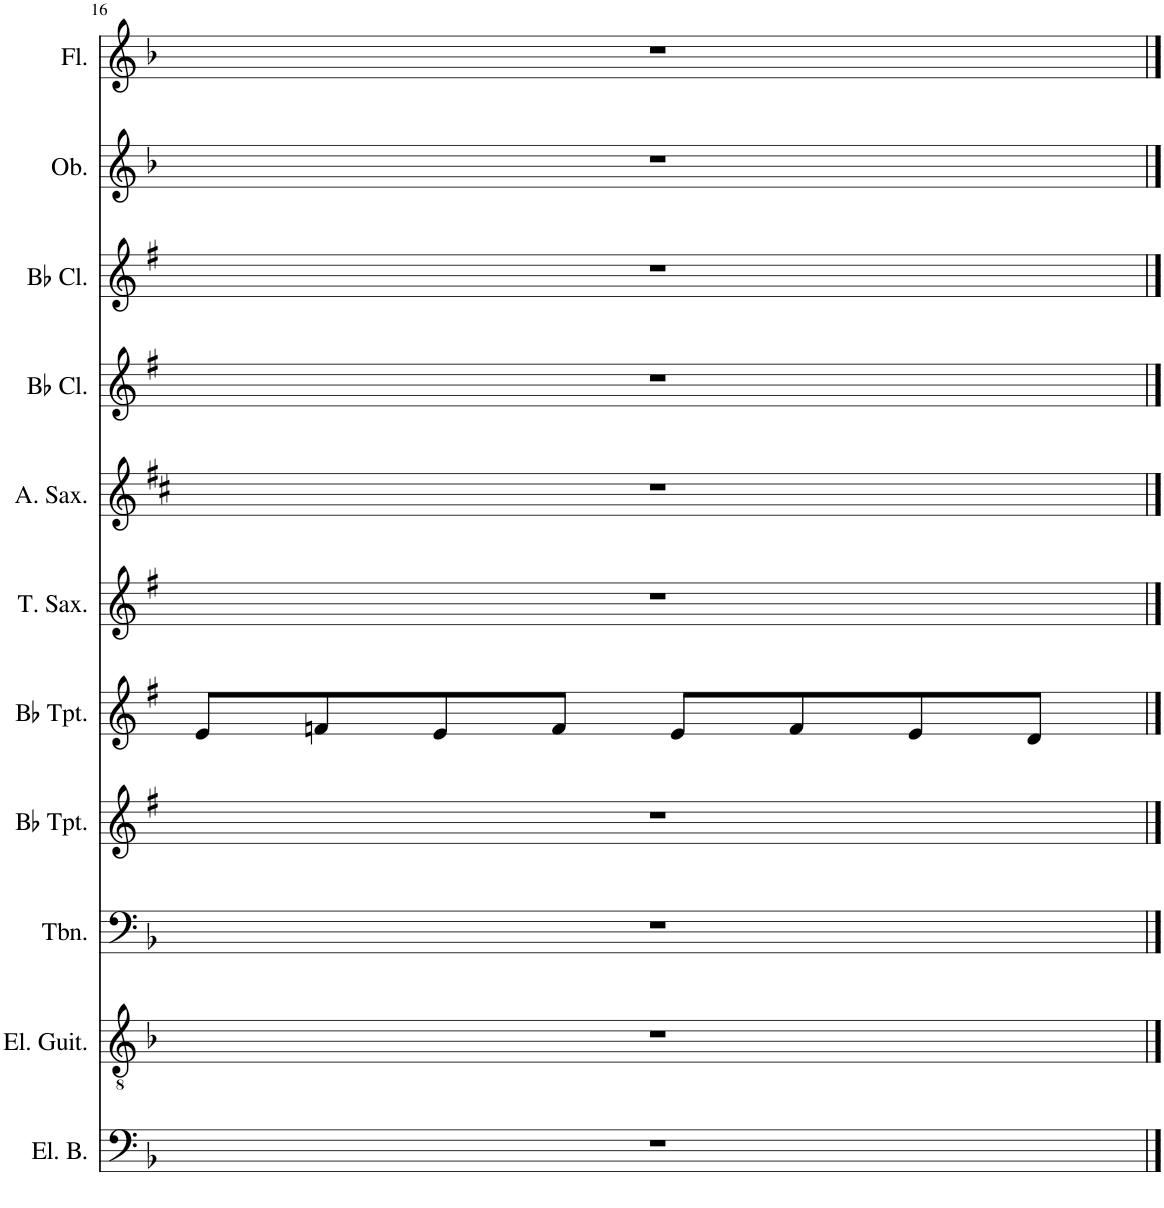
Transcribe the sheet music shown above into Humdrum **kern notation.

**kern	**kern	**kern	**kern	**kern	**kern	**kern	**kern	**kern	**kern	**kern
*part11	*part10	*part9	*part8	*part7	*part6	*part5	*part4	*part3	*part2	*part1
*staff11	*staff10	*staff9	*staff8	*staff7	*staff6	*staff5	*staff4	*staff3	*staff2	*staff1
*I"Electric Bass	*I"Electric Guitar	*I"Trombone	*I"Bb Trumpet	*I"Bb Trumpet	*I"Tenor Saxophone	*I"Alto Saxophone	*I"Bb Clarinet	*I"Bb Clarinet	*I"Oboe	*I"Flute
*I'El. B.	*I'El. Guit.	*I'Tbn.	*I'Bb Tpt.	*I'Bb Tpt.	*I'T. Sax.	*I'A. Sax.	*I'Bb Cl.	*I'Bb Cl.	*I'Ob.	*I'Fl.
!!LO:PB:g=z
*clefF4	*clefGv2	*clefF4	*clefG2	*clefG2	*clefG2	*clefG2	*clefG2	*clefG2	*clefG2	*clefG2
*Trd7c12	*	*	*Trd1c2	*Trd1c2	*Trd8c14	*Trd5c9	*Trd1c2	*Trd1c2	*	*
*k[b-]	*k[b-]	*k[b-]	*k[f#]	*k[f#]	*k[f#]	*k[f#c#]	*k[f#]	*k[f#]	*k[b-]	*k[b-]
*M4/4	*M4/4	*M4/4	*M4/4	*M4/4	*M4/4	*M4/4	*M4/4	*M4/4	*M4/4	*M4/4
=16	=16	=16	=16	=16	=16	=16	=16	=16	=16	=16
1r	1r	1r	1r	8e/L	1r	1r	1r	1r	1r	1r
.	.	.	.	8fn/	.	.	.	.	.	.
.	.	.	.	8e/	.	.	.	.	.	.
.	.	.	.	8f/J	.	.	.	.	.	.
.	.	.	.	8e/L	.	.	.	.	.	.
.	.	.	.	8f/	.	.	.	.	.	.
.	.	.	.	8e/	.	.	.	.	.	.
.	.	.	.	8d/J	.	.	.	.	.	.
==	==	==	==	==	==	==	==	==	==	==
*-	*-	*-	*-	*-	*-	*-	*-	*-	*-	*-
